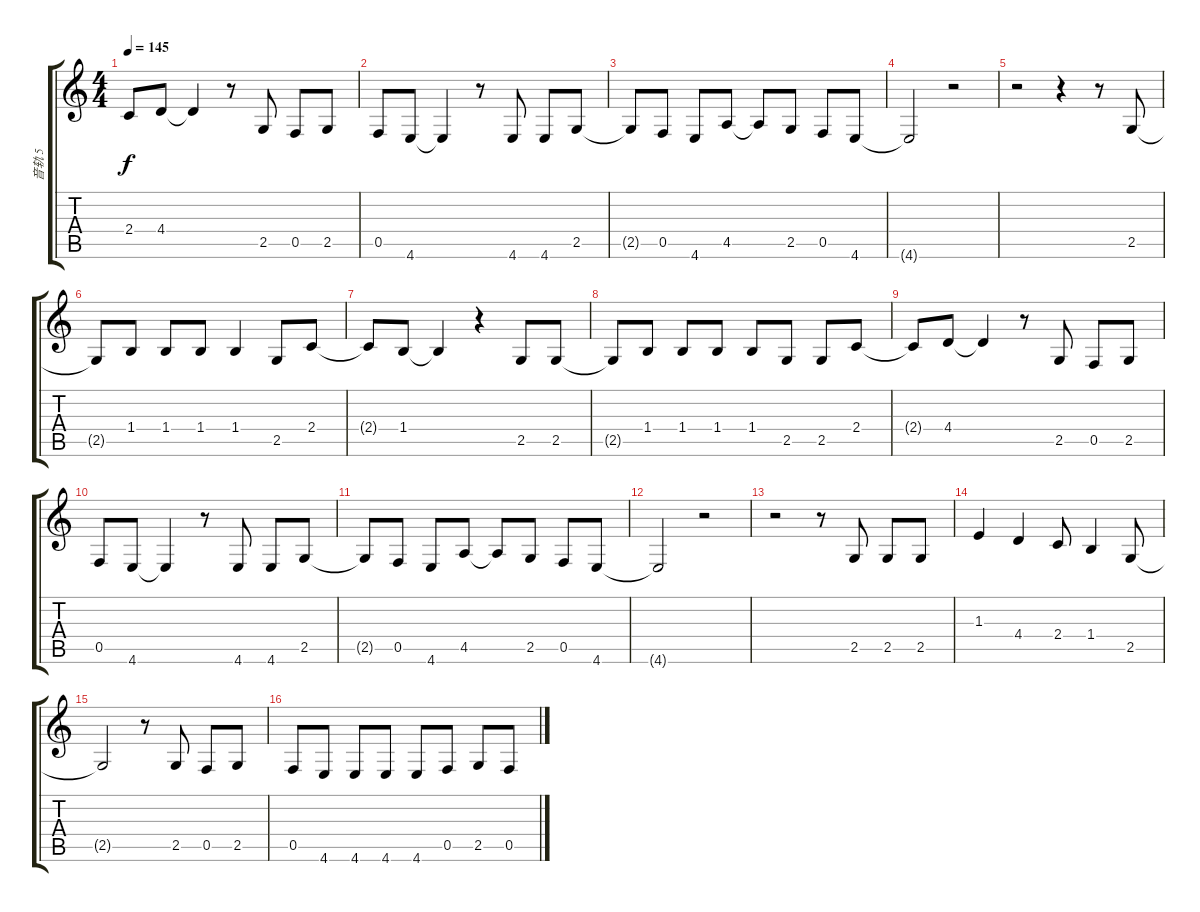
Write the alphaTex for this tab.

\track ("音轨 5" "音轨 5") {instrument reedorgan}
\staff {score tabs}
\tuning (C5 G4 Eb4 Bb3 F3 C3) {hide}
\ts (4 4)
\tempo 145
\clef g2
\ks c
2.4{t}.8{dy f} 4.4.8 4.4{t}.4 r.8 2.5.8 0.5.8 2.5.8 |
0.5.8 4.6.8 4.6{t}.4 r.8 4.6.8 4.6.8 2.5.8 |
2.5{t}.8 0.5.8 4.6.8 4.5.8 4.5{t}.8 2.5.8 0.5.8 4.6.8 |
4.6{t}.2 r.2 |
r.2 r.4 r.8 2.5.8 |
2.5{t}.8 1.4.8 1.4.8 1.4.8 1.4.4 2.5.8 2.4.8 |
2.4{t}.8 1.4.8 1.4{t}.4 r.4 2.5.8 2.5.8 |
2.5{t}.8 1.4.8 1.4.8 1.4.8 1.4.8 2.5.8 2.5.8 2.4.8 |
2.4{t}.8 4.4.8 4.4{t}.4 r.8 2.5.8 0.5.8 2.5.8 |
0.5.8 4.6.8 4.6{t}.4 r.8 4.6.8 4.6.8 2.5.8 |
2.5{t}.8 0.5.8 4.6.8 4.5.8 4.5{t}.8 2.5.8 0.5.8 4.6.8 |
4.6{t}.2 r.2 |
r.2 r.8 2.5.8 2.5.8 2.5.8 |
1.3.4 4.4.4 2.4.8 1.4.4 2.5.8 |
2.5{t}.2 r.8 2.5.8 0.5.8 2.5.8 |
0.5.8 4.6.8 4.6.8 4.6.8 4.6.8 0.5.8 2.5.8 0.5.8
